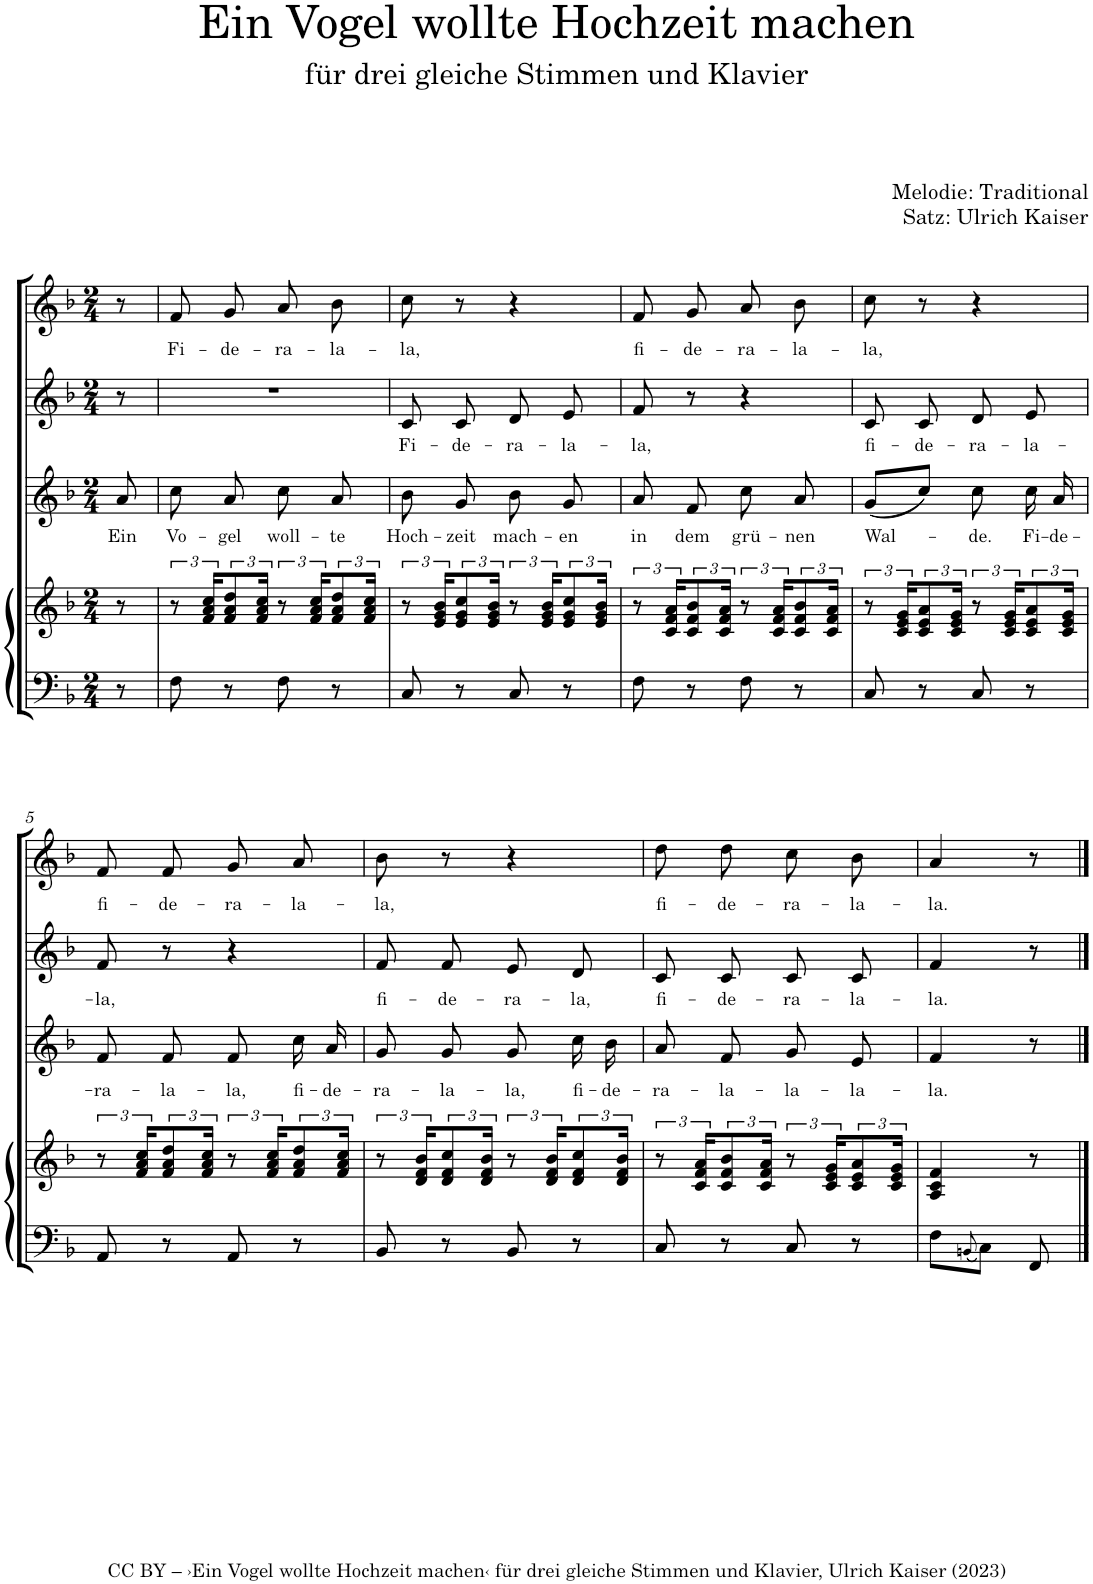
**kern	**kern	**kern	**text	**kern	**text	**kern	**text
*part4	*part4	*part3	*part3	*part2	*part2	*part1	*part1
*staff5	*staff4	*staff3	*staff3	*staff2	*staff2	*staff1	*staff1
*I"Klavier	*	*I"Stimme 3	*	*I"Stimme 2	*	*I"Stimme 1	*
*clefF4	*clefG2	*clefG2	*	*clefG2	*	*clefG2	*
*k[b-]	*k[b-]	*k[b-]	*	*k[b-]	*	*k[b-]	*
*M2/4	*M2/4	*M2/4	*	*M2/4	*	*M2/4	*
=	=	=	=	=	=	=	=
!	!	!	!LO:LY:b	!	!	!	!
8r	8r	8a/	Ein	8r	.	8r	.
=1	=1	=1	=1	=1	=1	=1	=1
!	!	!	!LO:LY:b	!	!	!	!LO:LY:b
8F\	12r	8cc\	Vo-	2r	.	8f/L	Fi-
.	24f/ 24a/ 24cc/KL	.	.	.	.	.	.
!	!	!	!LO:LY:b	!	!	!	!LO:LY:b
8r	12f/ 12a/ 12dd/	8a/	-gel	.	.	8g/J	-de-
.	24f/ 24a/ 24cc/Jk	.	.	.	.	.	.
!	!	!	!LO:LY:b	!	!	!	!LO:LY:b
8F\	12r	8cc\	woll-	.	.	8a/L	-ra-
.	24f/ 24a/ 24cc/KL	.	.	.	.	.	.
!	!	!	!LO:LY:b	!	!	!	!LO:LY:b
8r	12f/ 12a/ 12dd/	8a/	-te	.	.	8b-/J	-la-
.	24f/ 24a/ 24cc/Jk	.	.	.	.	.	.
=2	=2	=2	=2	=2	=2	=2	=2
!	!	!	!LO:LY:b	!	!LO:LY:b	!	!LO:LY:b
8C/	12r	8b-\	Hoch-	8c/L	Fi-	8cc\	-la,
.	24e/ 24g/ 24b-/KL	.	.	.	.	.	.
!	!	!	!LO:LY:b	!	!LO:LY:b	!	!
8r	12e/ 12g/ 12cc/	8g/	-zeit	8c/J	-de-	8r	.
.	24e/ 24g/ 24b-/Jk	.	.	.	.	.	.
!	!	!	!LO:LY:b	!	!LO:LY:b	!	!
8C/	12r	8b-\	mach-	8d/L	-ra-	4r	.
.	24e/ 24g/ 24b-/KL	.	.	.	.	.	.
!	!	!	!LO:LY:b	!	!LO:LY:b	!	!
8r	12e/ 12g/ 12cc/	8g/	-en	8e/J	-la-	.	.
.	24e/ 24g/ 24b-/Jk	.	.	.	.	.	.
=3	=3	=3	=3	=3	=3	=3	=3
!	!	!	!LO:LY:b	!	!LO:LY:b	!	!LO:LY:b
8F\	12r	8a/	in	8f/	-la,	8f/L	fi-
.	24c/ 24f/ 24a/KL	.	.	.	.	.	.
!	!	!	!LO:LY:b	!	!	!	!LO:LY:b
8r	12c/ 12f/ 12b-/	8f/	dem	8r	.	8g/J	-de-
.	24c/ 24f/ 24a/Jk	.	.	.	.	.	.
!	!	!	!LO:LY:b	!	!	!	!LO:LY:b
8F\	12r	8cc\	grü-	4r	.	8a/L	-ra-
.	24c/ 24f/ 24a/KL	.	.	.	.	.	.
!	!	!	!LO:LY:b	!	!	!	!LO:LY:b
8r	12c/ 12f/ 12b-/	8a/	-nen	.	.	8b-/J	-la-
.	24c/ 24f/ 24a/Jk	.	.	.	.	.	.
=4	=4	=4	=4	=4	=4	=4	=4
!	!	!	!LO:LY:b	!	!LO:LY:b	!	!LO:LY:b
8C/	12r	(8g/L	Wal-	8c/L	fi-	8cc\	-la,
.	24c/ 24e/ 24g/KL	.	.	.	.	.	.
!	!	!	!	!	!LO:LY:b	!	!
8r	12c/ 12e/ 12a/	8cc/J)	.	8c/J	-de-	8r	.
.	24c/ 24e/ 24g/Jk	.	.	.	.	.	.
!	!	!	!LO:LY:b	!	!LO:LY:b	!	!
8C/	12r	8cc\	-de.	8d/L	-ra-	4r	.
.	24c/ 24e/ 24g/KL	.	.	.	.	.	.
!	!	!	!LO:LY:b	!	!LO:LY:b	!	!
8r	12c/ 12e/ 12a/	16cc\	Fi-	8e/J	-la-	.	.
!	!	!	!LO:LY:b	!	!	!	!
.	.	16a/	-de-	.	.	.	.
.	24c/ 24e/ 24g/Jk	.	.	.	.	.	.
!!LO:LB:g=z
=5	=5	=5	=5	=5	=5	=5	=5
!	!	!	!LO:LY:b	!	!LO:LY:b	!	!LO:LY:b
8AA/	12r	8f/	-ra-	8f/	-la,	8f/L	fi-
.	24f/ 24a/ 24cc/KL	.	.	.	.	.	.
!	!	!	!LO:LY:b	!	!	!	!LO:LY:b
8r	12f/ 12a/ 12dd/	8f/	-la-	8r	.	8f/J	-de-
.	24f/ 24a/ 24cc/Jk	.	.	.	.	.	.
!	!	!	!LO:LY:b	!	!	!	!LO:LY:b
8AA/	12r	8f/	-la,	4r	.	8g/L	-ra-
.	24f/ 24a/ 24cc/KL	.	.	.	.	.	.
!	!	!	!LO:LY:b	!	!	!	!LO:LY:b
8r	12f/ 12a/ 12dd/	16cc\	fi-	.	.	8a/J	-la-
!	!	!	!LO:LY:b	!	!	!	!
.	.	16a/	-de-	.	.	.	.
.	24f/ 24a/ 24cc/Jk	.	.	.	.	.	.
=6	=6	=6	=6	=6	=6	=6	=6
!	!	!	!LO:LY:b	!	!LO:LY:b	!	!LO:LY:b
8BB-/	12r	8g/	-ra-	8f/L	fi-	8b-\	-la,
.	24d/ 24f/ 24b-/KL	.	.	.	.	.	.
!	!	!	!LO:LY:b	!	!LO:LY:b	!	!
8r	12d/ 12f/ 12cc/	8g/	-la-	8f/J	-de-	8r	.
.	24d/ 24f/ 24b-/Jk	.	.	.	.	.	.
!	!	!	!LO:LY:b	!	!LO:LY:b	!	!
8BB-/	12r	8g/	-la,	8e/L	-ra-	4r	.
.	24d/ 24f/ 24b-/KL	.	.	.	.	.	.
!	!	!	!LO:LY:b	!	!LO:LY:b	!	!
8r	12d/ 12f/ 12cc/	16cc\	fi-	8d/J	-la,	.	.
!	!	!	!LO:LY:b	!	!	!	!
.	.	16b-\	-de-	.	.	.	.
.	24d/ 24f/ 24b-/Jk	.	.	.	.	.	.
=7	=7	=7	=7	=7	=7	=7	=7
!	!	!	!LO:LY:b	!	!LO:LY:b	!	!LO:LY:b
8C/	12r	8a/	-ra-	8c/L	fi-	8dd\L	fi-
.	24c/ 24f/ 24a/KL	.	.	.	.	.	.
!	!	!	!LO:LY:b	!	!LO:LY:b	!	!LO:LY:b
8r	12c/ 12f/ 12b-/	8f/	-la-	8c/J	-de-	8dd\J	-de-
.	24c/ 24f/ 24a/Jk	.	.	.	.	.	.
!	!	!	!LO:LY:b	!	!LO:LY:b	!	!LO:LY:b
8C/	12r	8g/	-la-	8c/L	-ra-	8cc\L	-ra-
.	24c/ 24e/ 24g/KL	.	.	.	.	.	.
!	!	!	!LO:LY:b	!	!LO:LY:b	!	!LO:LY:b
8r	12c/ 12e/ 12a/	8e/	-la-	8c/J	-la-	8b-\J	-la-
.	24c/ 24e/ 24g/Jk	.	.	.	.	.	.
=8	=8	=8	=8	=8	=8	=8	=8
!	!	!	!LO:LY:b	!	!LO:LY:b	!	!LO:LY:b
8F\L	4A/ 4c/ 4f/	4f/	-la.	4f/	-la.	4a/	-la.
8qBBn/	.	.	.	.	.	.	.
8C\J	.	.	.	.	.	.	.
8FF/	8r	8r	.	8r	.	8r	.
==	==	==	==	==	==	==	==
*-	*-	*-	*-	*-	*-	*-	*-
